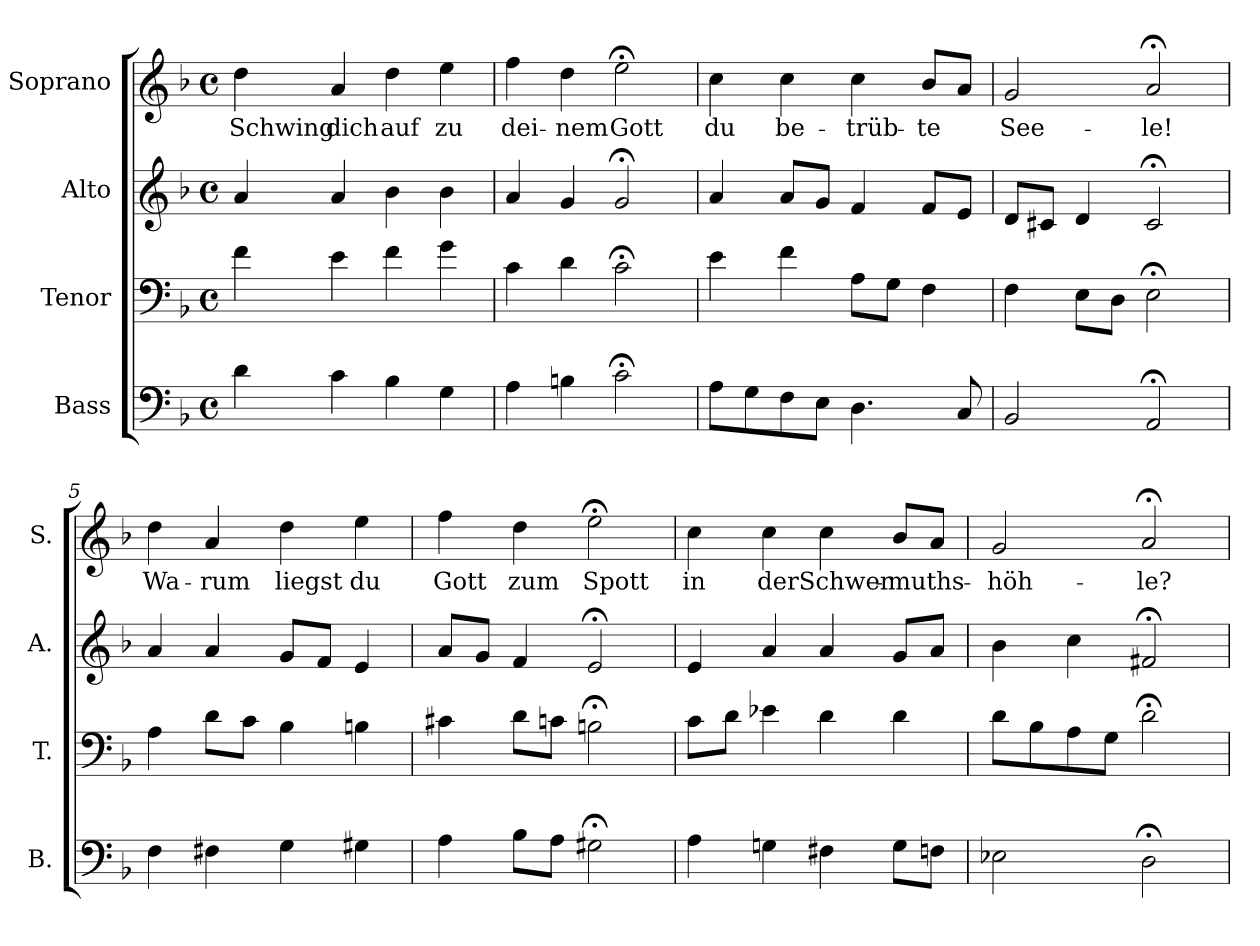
**kern	**kern	**kern	**kern	**text
*part4	*part3	*part2	*part1	*part1
*staff4	*staff3	*staff2	*staff1	*staff1
*I"Bass	*I"Tenor	*I"Alto	*I"Soprano	*
*I'B.	*I'T.	*I'A.	*I'S.	*
*clefF4	*clefF4	*clefG2	*clefG2	*
*k[b-]	*k[b-]	*k[b-]	*k[b-]	*
*F:	*F:	*F:	*d:	*
*M4/4	*M4/4	*M4/4	*M4/4	*
*met(c)	*met(c)	*met(c)	*met(c)	*
=1	=1	=1	=1	=1
!	!	!	!	!LO:LY:b
4d\	4f\	4a/	4dd\	Schwing'
!	!	!	!	!LO:LY:b
4c\	4e\	4a/	4a/	dich
!	!	!	!	!LO:LY:b
4B-\	4f\	4b-\	4dd\	auf
!	!	!	!	!LO:LY:b
4G\	4g\	4b-\	4ee\	zu
=2	=2	=2	=2	=2
!	!	!	!	!LO:LY:b
4A\	4c\	4a/	4ff\	dei-
!	!	!	!	!LO:LY:b
4Bn\	4d\	4g/	4dd\	-nem
!	!	!	!	!LO:LY:b
2c;<\	2c;<\	2g;</	2ee;<\	Gott
=3	=3	=3	=3	=3
!	!	!	!	!LO:LY:b
8A\L	4e\	4a/	4cc\	du
8G\	.	.	.	.
!	!	!	!	!LO:LY:b
8F\	4f\	8a/L	4cc\	be-
8E\J	.	8g/J	.	.
!	!	!	!	!LO:LY:b
4.D\	8A\L	4f/	4cc\	-trüb-
.	8G\J	.	.	.
!	!	!	!	!LO:LY:b
.	4F\	8f/L	8b-/L	-te
8C/	.	8e/J	8a/J	.
=4	=4	=4	=4	=4
!	!	!	!	!LO:LY:b
2BB-/	4F\	8d/L	2g/	See-
.	.	8c#X/J	.	.
.	8E\L	4d/	.	.
.	8D\J	.	.	.
!	!	!	!	!LO:LY:b
2AA;</	2E;<\	2c#;</	2a;</	-le!
=5	=5	=5	=5	=5
!	!	!	!	!LO:LY:b
4F\	4A\	4a/	4dd\	Wa-
!	!	!	!	!LO:LY:b
4F#X\	8d\L	4a/	4a/	-rum
.	8c\J	.	.	.
!	!	!	!	!LO:LY:b
4G\	4B-\	8g/L	4dd\	liegst
.	.	8f/J	.	.
!	!	!	!	!LO:LY:b
4G#X\	4Bn\	4e/	4ee\	du
!!LO:LB:g=z
=6	=6	=6	=6	=6
!	!	!	!	!LO:LY:b
4A\	4c#X\	8a/L	4ff\	Gott
.	.	8g/J	.	.
!	!	!	!	!LO:LY:b
8B-\L	8d\L	4f/	4dd\	zum
8A\J	8cn\J	.	.	.
!	!	!	!	!LO:LY:b
2G#X;<\	2Bn;<\	2e;</	2ee;<\	Spott
!!LO:LB:g=z
=7	=7	=7	=7	=7
!	!	!	!	!LO:LY:b
4A\	8c\L	4e/	4cc\	in
.	8d\J	.	.	.
!	!	!	!	!LO:LY:b
4Gn\	4e-X\	4a/	4cc\	der
!	!	!	!	!LO:LY:b
4F#X\	4d\	4a/	4cc\	Schwer-
!	!	!	!	!LO:LY:b
8G\L	4d\	8g/L	8b-/L	-muths-
8Fn\J	.	8a/J	8a/J	.
=8	=8	=8	=8	=8
!	!	!	!	!LO:LY:b
2E-X\	8d\L	4b-\	2g/	-höh-
.	8B-\	.	.	.
.	8A\	4cc\	.	.
.	8G\J	.	.	.
!	!	!	!	!LO:LY:b
2D;<\	2d;<\	2f#X;</	2a;</	-le?
=	=	=	=	=
*-	*-	*-	*-	*-
